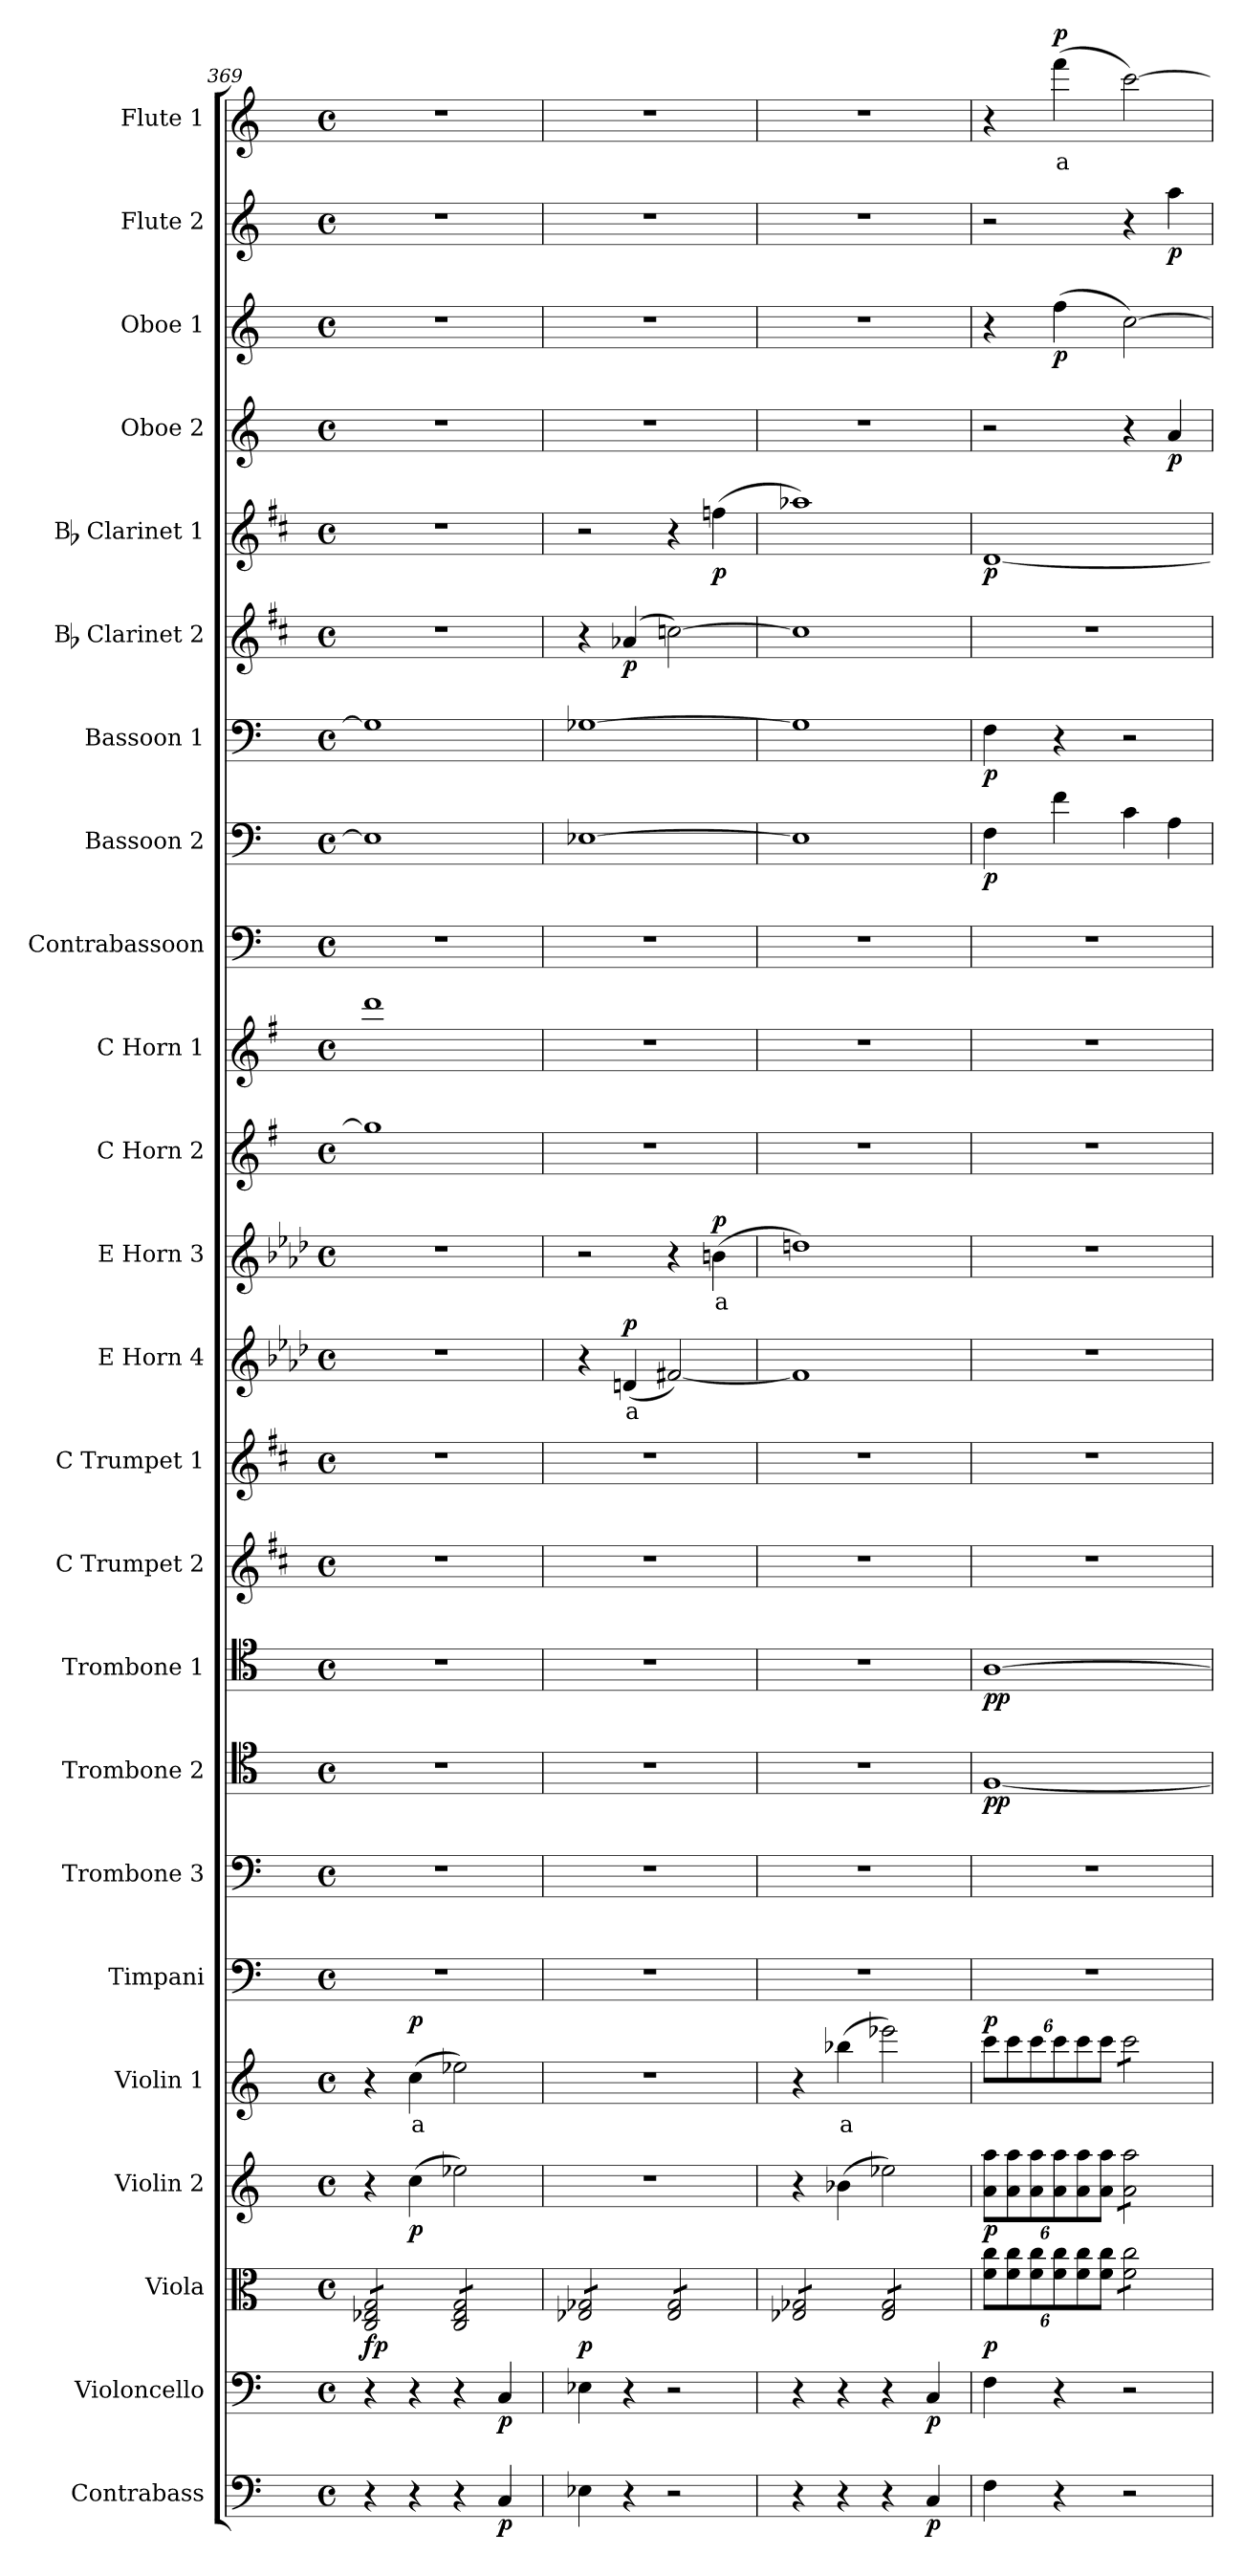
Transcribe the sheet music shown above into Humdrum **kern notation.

**kern	**dynam	**kern	**dynam	**kern	**dynam	**kern	**dynam	**kern	**text	**dynam	**kern	**kern	**kern	**dynam	**kern	**dynam	**kern	**kern	**kern	**text	**dynam	**kern	**text	**dynam	**kern	**kern	**kern	**kern	**dynam	**kern	**dynam	**kern	**dynam	**kern	**dynam	**kern	**dynam	**kern	**dynam	**kern	**dynam	**kern	**text	**dynam
*part24	*part24	*part23	*part23	*part22	*part22	*part21	*part21	*part20	*part20	*part20	*part19	*part18	*part17	*part17	*part16	*part16	*part15	*part14	*part13	*part13	*part13	*part12	*part12	*part12	*part11	*part10	*part9	*part8	*part8	*part7	*part7	*part6	*part6	*part5	*part5	*part4	*part4	*part3	*part3	*part2	*part2	*part1	*part1	*part1
*staff24	*staff24	*staff23	*staff23	*staff22	*staff22	*staff21	*staff21	*staff20	*staff20	*staff20	*staff19	*staff18	*staff17	*staff17	*staff16	*staff16	*staff15	*staff14	*staff13	*staff13	*staff13	*staff12	*staff12	*staff12	*staff11	*staff10	*staff9	*staff8	*staff8	*staff7	*staff7	*staff6	*staff6	*staff5	*staff5	*staff4	*staff4	*staff3	*staff3	*staff2	*staff2	*staff1	*staff1	*staff1
*I"Contrabass	*	*I"Violoncello	*	*I"Viola	*	*I"Violin 2	*	*I"Violin 1	*	*	*I"Timpani	*I"Trombone 3	*I"Trombone 2	*	*I"Trombone 1	*	*I"C Trumpet 2	*I"C Trumpet 1	*I"E Horn 4	*	*	*I"E Horn 3	*	*	*I"C Horn 2	*I"C Horn 1	*I"Contrabassoon	*I"Bassoon 2	*	*I"Bassoon 1	*	*I"Bb Clarinet 2	*	*I"Bb Clarinet 1	*	*I"Oboe 2	*	*I"Oboe 1	*	*I"Flute 2	*	*I"Flute 1	*	*
*I'Cb	*	*I'Vc	*	*I'Vla	*	*I'Vln 2	*	*I'Vln 1	*	*	*I'Timp	*I'Trb 3	*I'Trb 2	*	*I'Trb 1	*	*I'Tpt 2	*I'Tpt 1	*I'Hn 4	*	*	*I'Hn 3	*	*	*I'Hn 2	*I'Hn 1	*I'C Bsn	*I'Bsn 2	*	*I'Bsn 1	*	*I'Cl 2	*	*I'Cl 1	*	*I'Ob 2	*	*I'Ob 1	*	*I'Fl 2	*	*I'Fl 1	*	*
*clefF4	*	*clefF4	*	*clefC3	*	*clefG2	*	*clefG2	*	*	*clefF4	*clefF4	*clefC4	*	*clefC4	*	*clefG2	*clefG2	*clefG2	*	*	*clefG2	*	*	*clefG2	*clefG2	*clefF4	*clefF4	*	*clefF4	*	*clefG2	*	*clefG2	*	*clefG2	*	*clefG2	*	*clefG2	*	*clefG2	*	*
*ITrd7c12	*	*	*	*	*	*	*	*	*	*	*	*	*	*	*	*	*ITrd1c2	*ITrd1c2	*ITrd5c8	*	*	*ITrd5c8	*	*	*ITrd4c7	*ITrd4c7	*ITrd7c12	*	*	*	*	*ITrd1c2	*	*ITrd1c2	*	*	*	*	*	*	*	*	*	*
*k[]	*	*k[]	*	*k[]	*	*k[]	*	*k[]	*	*	*k[]	*k[]	*k[]	*	*k[]	*	*k[]	*k[]	*k[]	*	*	*k[]	*	*	*k[]	*k[]	*k[]	*k[]	*	*k[]	*	*k[]	*	*k[]	*	*k[]	*	*k[]	*	*k[]	*	*k[]	*	*
*M4/4	*	*M4/4	*	*M4/4	*	*M4/4	*	*M4/4	*	*	*M4/4	*M4/4	*M4/4	*	*M4/4	*	*M4/4	*M4/4	*M4/4	*	*	*M4/4	*	*	*M4/4	*M4/4	*M4/4	*M4/4	*	*M4/4	*	*M4/4	*	*M4/4	*	*M4/4	*	*M4/4	*	*M4/4	*	*M4/4	*	*
*met(c)	*	*met(c)	*	*met(c)	*	*met(c)	*	*met(c)	*	*	*met(c)	*met(c)	*met(c)	*	*met(c)	*	*met(c)	*met(c)	*met(c)	*	*	*met(c)	*	*	*met(c)	*met(c)	*met(c)	*met(c)	*	*met(c)	*	*met(c)	*	*met(c)	*	*met(c)	*	*met(c)	*	*met(c)	*	*met(c)	*	*
=369	=369	=369	=369	=369	=369	=369	=369	=369	=369	=369	=369	=369	=369	=369	=369	=369	=369	=369	=369	=369	=369	=369	=369	=369	=369	=369	=369	=369	=369	=369	=369	=369	=369	=369	=369	=369	=369	=369	=369	=369	=369	=369	=369	=369
!	!	!	!	!	!LO:DY:b	!	!	!	!	!	!	!	!	!	!	!	!	!	!	!	!	!	!	!	!	!	!	!	!	!	!	!	!	!	!	!	!	!	!	!	!	!	!	!
*	*	*	*	*tremolo	*	*	*	*	*	*	*	*	*	*	*	*	*	*	*	*	*	*	*	*	*	*	*	*	*	*	*	*	*	*	*	*	*	*	*	*	*	*	*	*
4r	.	4r	.	8C/ 8E-X/ 8G/L	fp	4r	.	4r	.	.	1r	1r	1r	.	1r	.	1r	1r	1r	.	.	1r	.	.	1cc]	1gg	1r	1E-]	.	1G]	.	1r	.	1r	.	1r	.	1r	.	1r	.	1r	.	.
.	.	.	.	8C/ 8E-X/ 8G/	.	.	.	.	.	.	.	.	.	.	.	.	.	.	.	.	.	.	.	.	.	.	.	.	.	.	.	.	.	.	.	.	.	.	.	.	.	.	.	.
!	!	!	!	!	!	!	!LO:DY:b	!	!LO:LY:b:color=#FF0000	!LO:DY:b	!	!	!	!	!	!	!	!	!	!	!	!	!	!	!	!	!	!	!	!	!	!	!	!	!	!	!	!	!	!	!	!	!	!
4r	.	4r	.	8C/ 8E-X/ 8G/	.	(4cc\	p	(4cc\	a	p	.	.	.	.	.	.	.	.	.	.	.	.	.	.	.	.	.	.	.	.	.	.	.	.	.	.	.	.	.	.	.	.	.	.
.	.	.	.	8C/ 8E-X/ 8G/J	.	.	.	.	.	.	.	.	.	.	.	.	.	.	.	.	.	.	.	.	.	.	.	.	.	.	.	.	.	.	.	.	.	.	.	.	.	.	.	.
4r	.	4r	.	8C/ 8E-/ 8G/L	.	2ee-X\)	.	2ee-X\)	.	.	.	.	.	.	.	.	.	.	.	.	.	.	.	.	.	.	.	.	.	.	.	.	.	.	.	.	.	.	.	.	.	.	.	.
.	.	.	.	8C/ 8E-/ 8G/	.	.	.	.	.	.	.	.	.	.	.	.	.	.	.	.	.	.	.	.	.	.	.	.	.	.	.	.	.	.	.	.	.	.	.	.	.	.	.	.
!	!LO:DY:b	!	!LO:DY:b	!	!	!	!	!	!	!	!	!	!	!	!	!	!	!	!	!	!	!	!	!	!	!	!	!	!	!	!	!	!	!	!	!	!	!	!	!	!	!	!	!
4CC/	p	4C/	p	8C/ 8E-/ 8G/	.	.	.	.	.	.	.	.	.	.	.	.	.	.	.	.	.	.	.	.	.	.	.	.	.	.	.	.	.	.	.	.	.	.	.	.	.	.	.	.
.	.	.	.	8C/ 8E-/ 8G/J	.	.	.	.	.	.	.	.	.	.	.	.	.	.	.	.	.	.	.	.	.	.	.	.	.	.	.	.	.	.	.	.	.	.	.	.	.	.	.	.
=370	=370	=370	=370	=370	=370	=370	=370	=370	=370	=370	=370	=370	=370	=370	=370	=370	=370	=370	=370	=370	=370	=370	=370	=370	=370	=370	=370	=370	=370	=370	=370	=370	=370	=370	=370	=370	=370	=370	=370	=370	=370	=370	=370	=370
!	!	!	!	!	!LO:DY:b	!	!	!	!	!	!	!	!	!	!	!	!	!	!	!	!	!	!	!	!	!	!	!	!	!	!	!	!	!	!	!	!	!	!	!	!	!	!	!
4EE-X\	.	4E-X\	.	8E-X/ 8G-X/L	p	1r	.	1r	.	.	1r	1r	1r	.	1r	.	1r	1r	4r	.	.	2r	.	.	1r	1r	1r	[1E-X	.	[1G-X	.	4r	.	2r	.	1r	.	1r	.	1r	.	1r	.	.
.	.	.	.	8E-X/ 8G-X/	.	.	.	.	.	.	.	.	.	.	.	.	.	.	.	.	.	.	.	.	.	.	.	.	.	.	.	.	.	.	.	.	.	.	.	.	.	.	.	.
!	!	!	!	!	!	!	!	!	!	!	!	!	!	!	!	!	!	!	!	!LO:LY:b:color=#FF0000	!LO:DY:b	!	!	!	!	!	!	!	!	!	!	!	!LO:DY:b	!	!	!	!	!	!	!	!	!	!	!
4r	.	4r	.	8E-X/ 8G-X/	.	.	.	.	.	.	.	.	.	.	.	.	.	.	(4F#X/	a	p	.	.	.	.	.	.	.	.	.	.	(4g-X/	p	.	.	.	.	.	.	.	.	.	.	.
.	.	.	.	8E-X/ 8G-X/J	.	.	.	.	.	.	.	.	.	.	.	.	.	.	.	.	.	.	.	.	.	.	.	.	.	.	.	.	.	.	.	.	.	.	.	.	.	.	.	.
2r	.	2r	.	8E-/ 8G-/L	.	.	.	.	.	.	.	.	.	.	.	.	.	.	[2A#X/)	.	.	4r	.	.	.	.	.	.	.	.	.	[2b-X\)	.	4r	.	.	.	.	.	.	.	.	.	.
.	.	.	.	8E-/ 8G-/	.	.	.	.	.	.	.	.	.	.	.	.	.	.	.	.	.	.	.	.	.	.	.	.	.	.	.	.	.	.	.	.	.	.	.	.	.	.	.	.
!	!	!	!	!	!	!	!	!	!	!	!	!	!	!	!	!	!	!	!	!	!	!	!LO:LY:b:color=#FF0000	!LO:DY:b	!	!	!	!	!	!	!	!	!	!	!LO:DY:b	!	!	!	!	!	!	!	!	!
.	.	.	.	8E-/ 8G-/	.	.	.	.	.	.	.	.	.	.	.	.	.	.	.	.	.	(4d#X\	a	p	.	.	.	.	.	.	.	.	.	(4ee-X\	p	.	.	.	.	.	.	.	.	.
.	.	.	.	8E-/ 8G-/J	.	.	.	.	.	.	.	.	.	.	.	.	.	.	.	.	.	.	.	.	.	.	.	.	.	.	.	.	.	.	.	.	.	.	.	.	.	.	.	.
=371	=371	=371	=371	=371	=371	=371	=371	=371	=371	=371	=371	=371	=371	=371	=371	=371	=371	=371	=371	=371	=371	=371	=371	=371	=371	=371	=371	=371	=371	=371	=371	=371	=371	=371	=371	=371	=371	=371	=371	=371	=371	=371	=371	=371
4r	.	4r	.	8E-X/ 8G-X/L	.	4r	.	4r	.	.	1r	1r	1r	.	1r	.	1r	1r	1A#]	.	.	1f#X)	.	.	1r	1r	1r	1E-]	.	1G-]	.	1b-]	.	1gg-X)	.	1r	.	1r	.	1r	.	1r	.	.
.	.	.	.	8E-X/ 8G-X/	.	.	.	.	.	.	.	.	.	.	.	.	.	.	.	.	.	.	.	.	.	.	.	.	.	.	.	.	.	.	.	.	.	.	.	.	.	.	.	.
!	!	!	!	!	!	!	!	!	!LO:LY:b:color=#FF0000	!	!	!	!	!	!	!	!	!	!	!	!	!	!	!	!	!	!	!	!	!	!	!	!	!	!	!	!	!	!	!	!	!	!	!
4r	.	4r	.	8E-X/ 8G-X/	.	(4b-X\	.	(4bb-X\	a	.	.	.	.	.	.	.	.	.	.	.	.	.	.	.	.	.	.	.	.	.	.	.	.	.	.	.	.	.	.	.	.	.	.	.
.	.	.	.	8E-X/ 8G-X/J	.	.	.	.	.	.	.	.	.	.	.	.	.	.	.	.	.	.	.	.	.	.	.	.	.	.	.	.	.	.	.	.	.	.	.	.	.	.	.	.
4r	.	4r	.	8E-/ 8G-/L	.	2ee-X\)	.	2eee-X\)	.	.	.	.	.	.	.	.	.	.	.	.	.	.	.	.	.	.	.	.	.	.	.	.	.	.	.	.	.	.	.	.	.	.	.	.
.	.	.	.	8E-/ 8G-/	.	.	.	.	.	.	.	.	.	.	.	.	.	.	.	.	.	.	.	.	.	.	.	.	.	.	.	.	.	.	.	.	.	.	.	.	.	.	.	.
!	!LO:DY:b	!	!LO:DY:b	!	!	!	!	!	!	!	!	!	!	!	!	!	!	!	!	!	!	!	!	!	!	!	!	!	!	!	!	!	!	!	!	!	!	!	!	!	!	!	!	!
4CC/	p	4C/	p	8E-/ 8G-/	.	.	.	.	.	.	.	.	.	.	.	.	.	.	.	.	.	.	.	.	.	.	.	.	.	.	.	.	.	.	.	.	.	.	.	.	.	.	.	.
.	.	.	.	8E-/ 8G-/J	.	.	.	.	.	.	.	.	.	.	.	.	.	.	.	.	.	.	.	.	.	.	.	.	.	.	.	.	.	.	.	.	.	.	.	.	.	.	.	.
*	*	*	*	*Xtremolo	*	*	*	*	*	*	*	*	*	*	*	*	*	*	*	*	*	*	*	*	*	*	*	*	*	*	*	*	*	*	*	*	*	*	*	*	*	*	*	*
=372	=372	=372	=372	=372	=372	=372	=372	=372	=372	=372	=372	=372	=372	=372	=372	=372	=372	=372	=372	=372	=372	=372	=372	=372	=372	=372	=372	=372	=372	=372	=372	=372	=372	=372	=372	=372	=372	=372	=372	=372	=372	=372	=372	=372
!	!	!	!	!	!LO:DY:b	!	!LO:DY:b	!	!	!LO:DY:b	!	!	!	!LO:DY:b	!	!LO:DY:b	!	!	!	!	!	!	!	!	!	!	!	!	!LO:DY:b	!	!LO:DY:b	!	!	!	!LO:DY:b	!	!	!	!	!	!	!	!	!
4FF\	.	4F\	.	12f\ 12cc\L	p	12a\ 12aa\L	p	12ccc\L	.	p	1r	1r	[1F	pp	[1A	pp	1r	1r	1r	.	.	1r	.	.	1r	1r	1r	4F\	p	4F\	p	1r	.	[1c	p	2r	.	4r	.	2r	.	4r	.	.
.	.	.	.	12f\ 12cc\	.	12a\ 12aa\	.	12ccc\	.	.	.	.	.	.	.	.	.	.	.	.	.	.	.	.	.	.	.	.	.	.	.	.	.	.	.	.	.	.	.	.	.	.	.	.
.	.	.	.	12f\ 12cc\	.	12a\ 12aa\	.	12ccc\	.	.	.	.	.	.	.	.	.	.	.	.	.	.	.	.	.	.	.	.	.	.	.	.	.	.	.	.	.	.	.	.	.	.	.	.
!	!	!	!	!	!	!	!	!	!	!	!	!	!	!	!	!	!	!	!	!	!	!	!	!	!	!	!	!	!	!	!	!	!	!	!	!	!	!	!LO:DY:b	!	!	!	!LO:LY:b:color=#FF0000	!LO:DY:b
4r	.	4r	.	12f\ 12cc\	.	12a\ 12aa\	.	12ccc\	.	.	.	.	.	.	.	.	.	.	.	.	.	.	.	.	.	.	.	4f\	.	4r	.	.	.	.	.	.	.	(4ff\	p	.	.	(4fff\	a	p
.	.	.	.	12f\ 12cc\	.	12a\ 12aa\	.	12ccc\	.	.	.	.	.	.	.	.	.	.	.	.	.	.	.	.	.	.	.	.	.	.	.	.	.	.	.	.	.	.	.	.	.	.	.	.
.	.	.	.	12f\ 12cc\J	.	12a\ 12aa\J	.	12ccc\J	.	.	.	.	.	.	.	.	.	.	.	.	.	.	.	.	.	.	.	.	.	.	.	.	.	.	.	.	.	.	.	.	.	.	.	.
*	*	*	*	*tremolo	*	*	*	*	*	*	*	*	*	*	*	*	*	*	*	*	*	*	*	*	*	*	*	*	*	*	*	*	*	*	*	*	*	*	*	*	*	*	*	*
*	*	*	*	*	*	*tremolo	*	*	*	*	*	*	*	*	*	*	*	*	*	*	*	*	*	*	*	*	*	*	*	*	*	*	*	*	*	*	*	*	*	*	*	*	*	*
*	*	*	*	*	*	*	*	*tremolo	*	*	*	*	*	*	*	*	*	*	*	*	*	*	*	*	*	*	*	*	*	*	*	*	*	*	*	*	*	*	*	*	*	*	*	*
2r	.	2r	.	8f\ 8cc\L	.	8a\ 8aa\L	.	8ccc\L	.	.	.	.	.	.	.	.	.	.	.	.	.	.	.	.	.	.	.	4c\	.	2r	.	.	.	.	.	4r	.	[2cc\)	.	4r	.	[2ccc\)	.	.
.	.	.	.	8f\ 8cc\	.	8a\ 8aa\	.	8ccc\	.	.	.	.	.	.	.	.	.	.	.	.	.	.	.	.	.	.	.	.	.	.	.	.	.	.	.	.	.	.	.	.	.	.	.	.
!	!	!	!	!	!	!	!	!	!	!	!	!	!	!	!	!	!	!	!	!	!	!	!	!	!	!	!	!	!	!	!	!	!	!	!	!	!LO:DY:b	!	!	!	!LO:DY:b	!	!	!
.	.	.	.	8f\ 8cc\	.	8a\ 8aa\	.	8ccc\	.	.	.	.	.	.	.	.	.	.	.	.	.	.	.	.	.	.	.	4A\	.	.	.	.	.	.	.	4a/	p	.	.	4aa\	p	.	.	.
.	.	.	.	8f\ 8cc\J	.	8a\ 8aa\J	.	8ccc\J	.	.	.	.	.	.	.	.	.	.	.	.	.	.	.	.	.	.	.	.	.	.	.	.	.	.	.	.	.	.	.	.	.	.	.	.
*	*	*	*	*	*	*	*	*Xtremolo	*	*	*	*	*	*	*	*	*	*	*	*	*	*	*	*	*	*	*	*	*	*	*	*	*	*	*	*	*	*	*	*	*	*	*	*
*	*	*	*	*	*	*Xtremolo	*	*	*	*	*	*	*	*	*	*	*	*	*	*	*	*	*	*	*	*	*	*	*	*	*	*	*	*	*	*	*	*	*	*	*	*	*	*
*	*	*	*	*Xtremolo	*	*	*	*	*	*	*	*	*	*	*	*	*	*	*	*	*	*	*	*	*	*	*	*	*	*	*	*	*	*	*	*	*	*	*	*	*	*	*	*
=	=	=	=	=	=	=	=	=	=	=	=	=	=	=	=	=	=	=	=	=	=	=	=	=	=	=	=	=	=	=	=	=	=	=	=	=	=	=	=	=	=	=	=	=
*-	*-	*-	*-	*-	*-	*-	*-	*-	*-	*-	*-	*-	*-	*-	*-	*-	*-	*-	*-	*-	*-	*-	*-	*-	*-	*-	*-	*-	*-	*-	*-	*-	*-	*-	*-	*-	*-	*-	*-	*-	*-	*-	*-	*-
